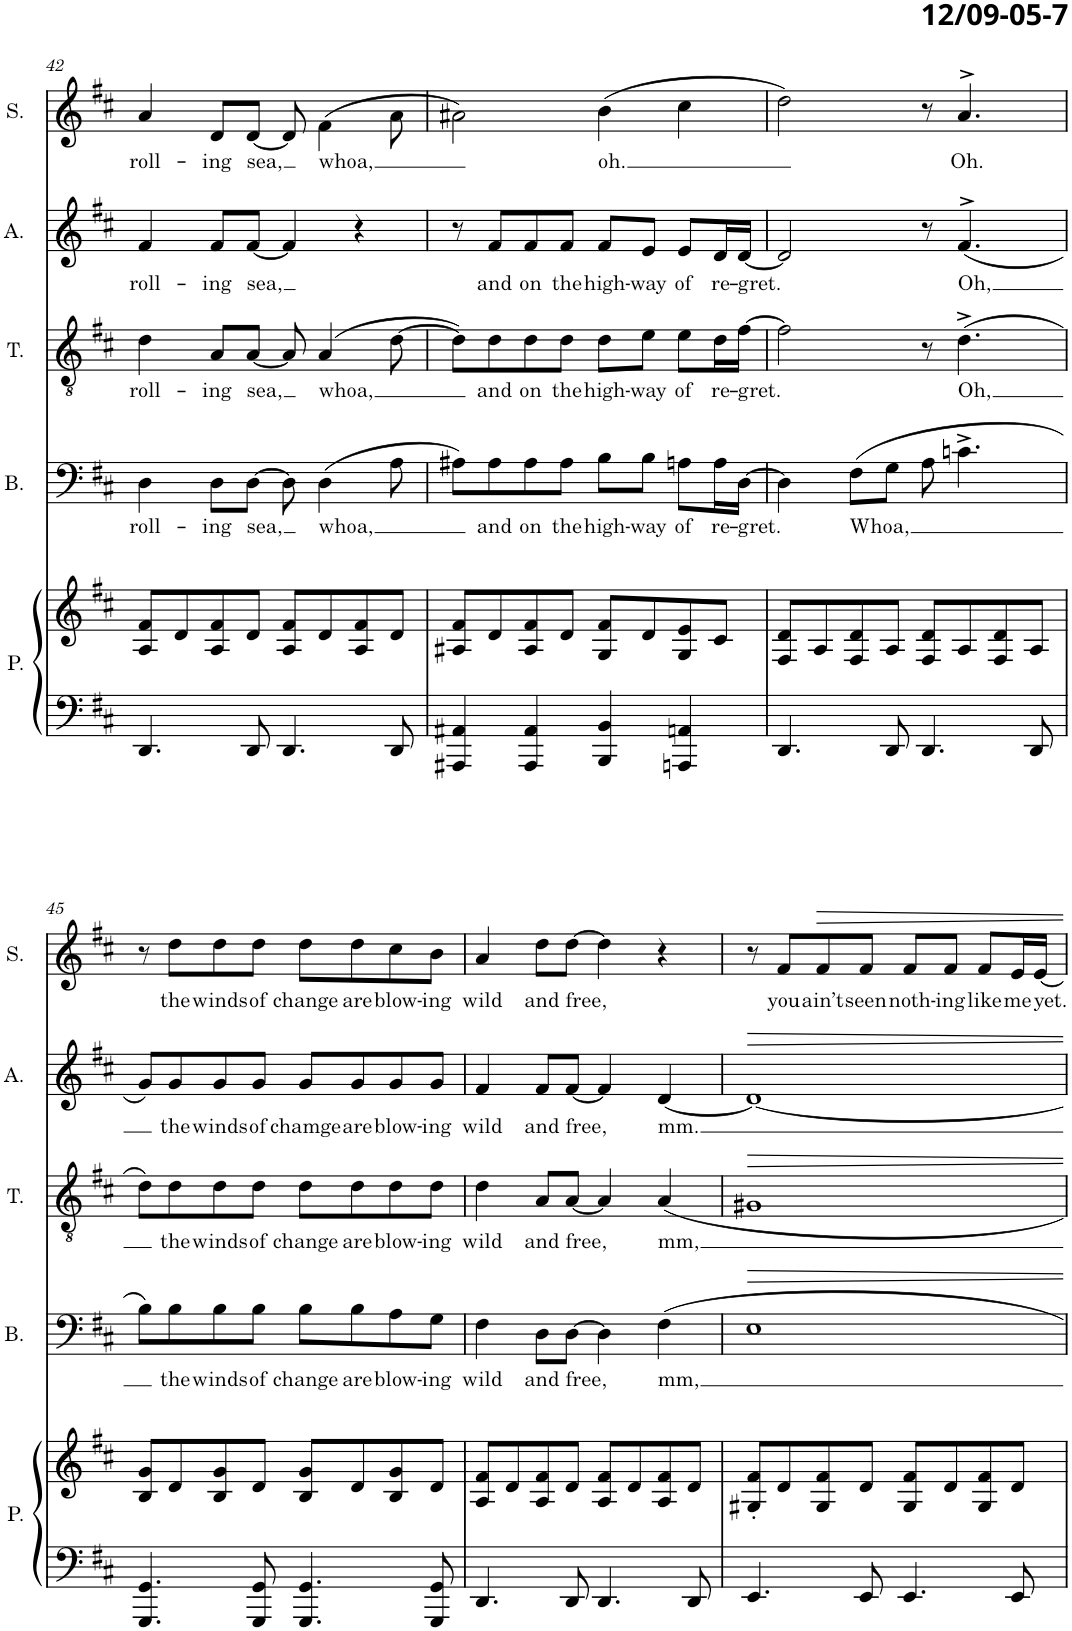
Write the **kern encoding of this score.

**kern	**kern	**kern	**text	**kern	**text	**kern	**text	**kern	**text
*part5	*part5	*part4	*part4	*part3	*part3	*part2	*part2	*part1	*part1
*staff6	*staff5	*staff4	*staff4	*staff3	*staff3	*staff2	*staff2	*staff1	*staff1
*I"Piano	*	*I"Bas	*	*I"Tenor	*	*I"Alt	*	*I"Sopraan	*
*I'P.	*	*I'B.	*	*I'T.	*	*I'A.	*	*I'S.	*
!!LO:PB:g=z
*clefF4	*clefG2	*clefF4	*	*clefGv2	*	*clefG2	*	*clefG2	*
*k[f#c#]	*k[f#c#]	*k[f#c#]	*	*k[f#c#]	*	*k[f#c#]	*	*k[f#c#]	*
*M4/4	*M4/4	*M4/4	*	*M4/4	*	*M4/4	*	*M4/4	*
=42	=42	=42	=42	=42	=42	=42	=42	=42	=42
!	!	!	!LO:LY:b	!	!LO:LY:b	!	!LO:LY:b	!	!LO:LY:b
4.DD/	8A/ 8f#/L	4D\	roll-	4d\	roll-	4f#/	roll-	4a/	roll-
.	8d/	.	.	.	.	.	.	.	.
!	!	!	!LO:LY:b	!	!LO:LY:b	!	!LO:LY:b	!	!LO:LY:b
.	8A/ 8f#/	8D\L	-ing	8A/L	-ing	8f#/L	-ing	8d/L	-ing
!	!	!	!LO:LY:b	!	!LO:LY:b	!	!LO:LY:b	!	!LO:LY:b
8DD/	8d/J	[8D\J	sea,	[8A/J	sea,	[8f#/J	sea,	[8d/J	-sea,
4.DD/	8A/ 8f#/L	8D\]	.	8A/]	.	4f#/]	.	8d/]	.
!	!	!	!LO:LY:b	!	!LO:LY:b	!	!	!	!LO:LY:b
.	8d/	(4D\	whoa,	(4A/	whoa,	.	.	(4f#\	whoa,
.	8A/ 8f#/	.	.	.	.	4r	.	.	.
8DD/	8d/J	8A\	.	[8d\	.	.	.	8a\	.
=43	=43	=43	=43	=43	=43	=43	=43	=43	=43
4AAA#X/ 4AA#X/	8A#X/ 8f#/L	8A#X\L)	.	8d\L])	.	8r	.	2a#X\)	.
!	!	!	!LO:LY:b	!	!LO:LY:b	!	!LO:LY:b	!	!
.	8d/	8A#\	and	8d\	and	8f#/L	and	.	.
!	!	!	!LO:LY:b	!	!LO:LY:b	!	!LO:LY:b	!	!
4AAA#/ 4AA#/	8A#/ 8f#/	8A#\	on	8d\	on	8f#/	on	.	.
!	!	!	!LO:LY:b	!	!LO:LY:b	!	!LO:LY:b	!	!
.	8d/J	8A#\J	the	8d\J	the	8f#/J	the	.	.
!	!	!	!LO:LY:b	!	!LO:LY:b	!	!LO:LY:b	!	!LO:LY:b
4BBB/ 4BB/	8G/ 8f#/L	8B\L	high-	8d\L	high-	8f#/L	high-	(4b\	oh.
!	!	!	!LO:LY:b	!	!LO:LY:b	!	!LO:LY:b	!	!
.	8d/	8B\J	-way	8e\J	-way	8e/J	-way	.	.
!	!	!	!LO:LY:b	!	!LO:LY:b	!	!LO:LY:b	!	!
4AAAn/ 4AAn/	8G/ 8e/	8An\L	of	8e\L	of	8e/L	of	4cc#\	.
!	!	!	!LO:LY:b	!	!LO:LY:b	!	!LO:LY:b	!	!
.	8c#/J	16A\L	re-	16d\L	re-	16d/L	re-	.	.
!	!	!	!LO:LY:b	!	!LO:LY:b	!	!LO:LY:b	!	!
.	.	[16D\JJ	-gret.	[16f#\JJ	-gret.	[16d/JJ	-gret.	.	.
=44	=44	=44	=44	=44	=44	=44	=44	=44	=44
4.DD/	8F#/ 8d/L	4D\]	.	2f#\]	.	2d/]	.	2dd\)	.
.	8A/	.	.	.	.	.	.	.	.
!	!	!	!LO:LY:b	!	!	!	!	!	!
.	8F#/ 8d/	(8F#\L	Whoa,	.	.	.	.	.	.
8DD/	8A/J	8G\J	.	.	.	.	.	.	.
4.DD/	8F#/ 8d/L	8A\	.	8r	.	8r	.	8r	.
!	!	!	!	!	!LO:LY:b	!	!LO:LY:b	!	!LO:LY:b
.	8A/	4.cn^\	.	(4.d^\	Oh,	(4.f#^>/	Oh,	4.a^>/	Oh.
.	8F#/ 8d/	.	.	.	.	.	.	.	.
8DD/	8A/J	.	.	.	.	.	.	.	.
!!LO:LB:g=z
=45	=45	=45	=45	=45	=45	=45	=45	=45	=45
4.GGG/ 4.GG/	8B/ 8g/L	8B\L)	.	8d\L)	.	8g/L)	.	8r	.
!	!	!	!LO:LY:b	!	!LO:LY:b	!	!LO:LY:b	!	!LO:LY:b
.	8d/	8B\	the	8d\	the	8g/	the	8dd\L	the
!	!	!	!LO:LY:b	!	!LO:LY:b	!	!LO:LY:b	!	!LO:LY:b
.	8B/ 8g/	8B\	winds	8d\	winds	8g/	winds	8dd\	winds
!	!	!	!LO:LY:b	!	!LO:LY:b	!	!LO:LY:b	!	!LO:LY:b
8GGG/ 8GG/	8d/J	8B\J	of	8d\J	of	8g/J	of	8dd\J	of
!	!	!	!LO:LY:b	!	!LO:LY:b	!	!LO:LY:b	!	!LO:LY:b
4.GGG/ 4.GG/	8B/ 8g/L	8B\L	change	8d\L	change	8g/L	chamge	8dd\L	change
!	!	!	!LO:LY:b	!	!LO:LY:b	!	!LO:LY:b	!	!LO:LY:b
.	8d/	8B\	are	8d\	are	8g/	are	8dd\	are
!	!	!	!LO:LY:b	!	!LO:LY:b	!	!LO:LY:b	!	!LO:LY:b
.	8B/ 8g/	8A\	blow-	8d\	blow-	8g/	blow-	8cc#\	blow-
!	!	!	!LO:LY:b	!	!LO:LY:b	!	!LO:LY:b	!	!LO:LY:b
8GGG/ 8GG/	8d/J	8G\J	-ing	8d\J	-ing	8g/J	-ing	8b\J	-ing
=46	=46	=46	=46	=46	=46	=46	=46	=46	=46
!	!	!	!LO:LY:b	!	!LO:LY:b	!	!LO:LY:b	!	!LO:LY:b
4.DD/	8A/ 8f#/L	4F#\	wild	4d\	wild	4f#/	wild	4a/	wild
.	8d/	.	.	.	.	.	.	.	.
!	!	!	!LO:LY:b	!	!LO:LY:b	!	!LO:LY:b	!	!LO:LY:b
.	8A/ 8f#/	8D\L	and	8A/L	and	8f#/L	and	8dd\L	and
!	!	!	!LO:LY:b	!	!LO:LY:b	!	!LO:LY:b	!	!LO:LY:b
8DD/	8d/J	[8D\J	free,	[8A/J	free,	[8f#/J	free,	[8dd\J	free,
4.DD/	8A/ 8f#/L	4D\]	.	4A/]	.	4f#/]	.	4dd\]	.
.	8d/	.	.	.	.	.	.	.	.
!	!	!	!LO:LY:b	!	!LO:LY:b	!	!LO:LY:b	!	!
.	8A/ 8f#/	4F#\	mm,	4A/	mm,	[4d/	mm.	4r	.
8DD/	8d/J	.	.	.	.	.	.	.	.
=47	=47	=47	=47	=47	=47	=47	=47	=47	=47
4.EE/	8G#X/' 8f#/'L	1E	.	1G#X	.	1d_	.	8r	.
!	!	!	!	!	!	!	!	!	!LO:LY:b
.	8d/	.	.	.	.	.	.	8f#/L	you
!	!	!	!	!	!	!	!	!	!LO:LY:b
.	8G#/ 8f#/	.	.	.	.	.	.	8f#/	ain’t
!	!	!	!	!	!	!	!	!	!LO:LY:b
8EE/	8d/J	.	.	.	.	.	.	8f#/J	seen
!	!	!	!	!	!	!	!	!	!LO:LY:b
4.EE/	8G#/ 8f#/L	.	.	.	.	.	.	8f#/L	noth-
!	!	!	!	!	!	!	!	!	!LO:LY:b
.	8d/	.	.	.	.	.	.	8f#/J	-ing
!	!	!	!	!	!	!	!	!	!LO:LY:b
.	8G#/ 8f#/	.	.	.	.	.	.	8f#/L	like
!	!	!	!	!	!	!	!	!	!LO:LY:b
8EE/	8d/J	.	.	.	.	.	.	16e/L	me
!	!	!	!	!	!	!	!	!	!LO:LY:b
.	.	.	.	.	.	.	.	[16e/JJ	yet.
=	=	=	=	=	=	=	=	=	=
*-	*-	*-	*-	*-	*-	*-	*-	*-	*-
